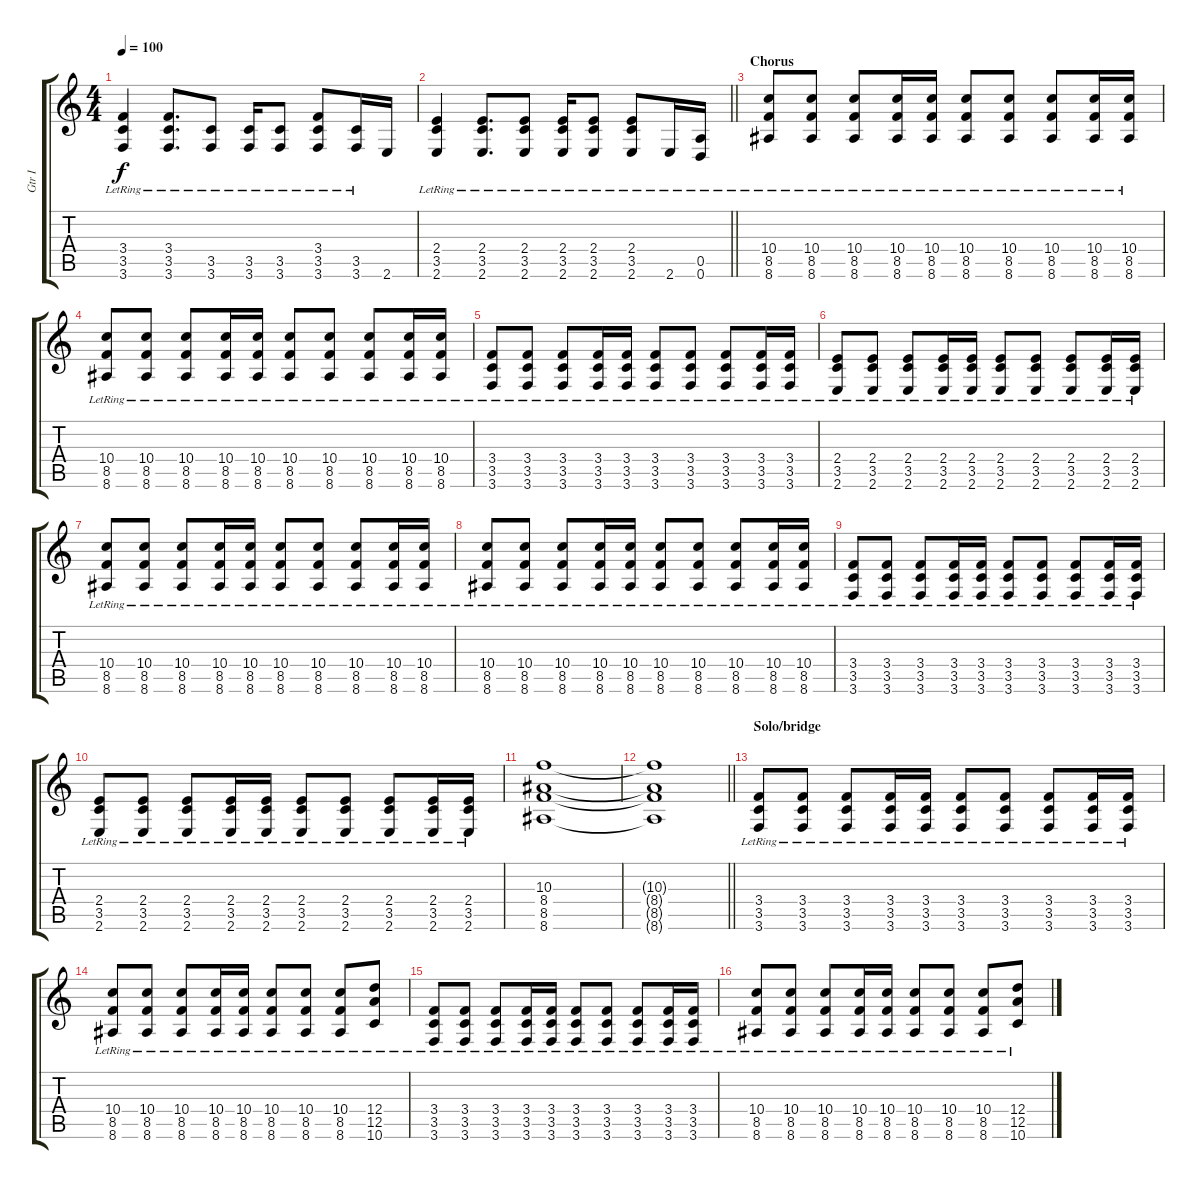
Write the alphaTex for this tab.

\track ("Gtr I" "Gtr I") {instrument electricguitarclean}
\staff {score tabs}
\tuning (E4 B3 G3 D3 A2 D2) {hide}
\ts (4 4)
\tempo 100
\clef g2
\ks c
(3.4{lr} 3.5{lr} 3.6{lr}).4{dy f} (3.4{lr} 3.5{lr} 3.6{lr}).8{d} (3.5{lr} 3.6{lr}).8 (3.5{lr} 3.6{lr}).16 (3.5{lr} 3.6{lr}).8 (3.4{lr} 3.5{lr} 3.6{lr}).8 (3.5{lr} 3.6{lr}).16 2.6.16 |
\barLineRight lightlight
(2.4{lr} 3.5{lr} 2.6{lr}).4 (2.4{lr} 3.5{lr} 2.6{lr}).8{d} (2.4{lr} 3.5{lr} 2.6{lr}).8 (2.4{lr} 3.5{lr} 2.6{lr}).16 (2.4{lr} 3.5{lr} 2.6{lr}).8 (2.4{lr} 3.5{lr} 2.6{lr}).8 2.6{lr}.16 (0.5{lr} 0.6{lr}).16 |
\section ("" "Chorus")
(10.4{lr} 8.5{lr} 8.6{lr}).8 (10.4{lr} 8.5{lr} 8.6{lr}).8 (10.4{lr} 8.5{lr} 8.6{lr}).8 (10.4{lr} 8.5{lr} 8.6{lr}).16 (10.4{lr} 8.5{lr} 8.6{lr}).16 (10.4{lr} 8.5{lr} 8.6{lr}).8 (10.4{lr} 8.5{lr} 8.6{lr}).8 (10.4{lr} 8.5{lr} 8.6{lr}).8 (10.4{lr} 8.5{lr} 8.6{lr}).16 (10.4{lr} 8.5{lr} 8.6{lr}).16 |
(10.4{lr} 8.5{lr} 8.6{lr}).8 (10.4{lr} 8.5{lr} 8.6{lr}).8 (10.4{lr} 8.5{lr} 8.6{lr}).8 (10.4{lr} 8.5{lr} 8.6{lr}).16 (10.4{lr} 8.5{lr} 8.6{lr}).16 (10.4{lr} 8.5{lr} 8.6{lr}).8 (10.4{lr} 8.5{lr} 8.6{lr}).8 (10.4{lr} 8.5{lr} 8.6{lr}).8 (10.4{lr} 8.5{lr} 8.6{lr}).16 (10.4{lr} 8.5{lr} 8.6{lr}).16 |
(3.4{lr} 3.5{lr} 3.6{lr}).8 (3.4{lr} 3.5{lr} 3.6{lr}).8 (3.4{lr} 3.5{lr} 3.6{lr}).8 (3.4{lr} 3.5{lr} 3.6{lr}).16 (3.4{lr} 3.5{lr} 3.6{lr}).16 (3.4{lr} 3.5{lr} 3.6{lr}).8 (3.4{lr} 3.5{lr} 3.6{lr}).8 (3.4{lr} 3.5{lr} 3.6{lr}).8 (3.4{lr} 3.5{lr} 3.6{lr}).16 (3.4{lr} 3.5{lr} 3.6{lr}).16 |
(2.4{lr} 3.5{lr} 2.6{lr}).8 (2.4{lr} 3.5{lr} 2.6{lr}).8 (2.4{lr} 3.5{lr} 2.6{lr}).8 (2.4{lr} 3.5{lr} 2.6{lr}).16 (2.4{lr} 3.5{lr} 2.6{lr}).16 (2.4{lr} 3.5{lr} 2.6{lr}).8 (2.4{lr} 3.5{lr} 2.6{lr}).8 (2.4{lr} 3.5{lr} 2.6{lr}).8 (2.4{lr} 3.5{lr} 2.6{lr}).16 (2.4{lr} 3.5{lr} 2.6{lr}).16 |
(10.4{lr} 8.5{lr} 8.6{lr}).8 (10.4{lr} 8.5{lr} 8.6{lr}).8 (10.4{lr} 8.5{lr} 8.6{lr}).8 (10.4{lr} 8.5{lr} 8.6{lr}).16 (10.4{lr} 8.5{lr} 8.6{lr}).16 (10.4{lr} 8.5{lr} 8.6{lr}).8 (10.4{lr} 8.5{lr} 8.6{lr}).8 (10.4{lr} 8.5{lr} 8.6{lr}).8 (10.4{lr} 8.5{lr} 8.6{lr}).16 (10.4{lr} 8.5{lr} 8.6{lr}).16 |
(10.4{lr} 8.5{lr} 8.6{lr}).8 (10.4{lr} 8.5{lr} 8.6{lr}).8 (10.4{lr} 8.5{lr} 8.6{lr}).8 (10.4{lr} 8.5{lr} 8.6{lr}).16 (10.4{lr} 8.5{lr} 8.6{lr}).16 (10.4{lr} 8.5{lr} 8.6{lr}).8 (10.4{lr} 8.5{lr} 8.6{lr}).8 (10.4{lr} 8.5{lr} 8.6{lr}).8 (10.4{lr} 8.5{lr} 8.6{lr}).16 (10.4{lr} 8.5{lr} 8.6{lr}).16 |
(3.4{lr} 3.5{lr} 3.6{lr}).8 (3.4{lr} 3.5{lr} 3.6{lr}).8 (3.4{lr} 3.5{lr} 3.6{lr}).8 (3.4{lr} 3.5{lr} 3.6{lr}).16 (3.4{lr} 3.5{lr} 3.6{lr}).16 (3.4{lr} 3.5{lr} 3.6{lr}).8 (3.4{lr} 3.5{lr} 3.6{lr}).8 (3.4{lr} 3.5{lr} 3.6{lr}).8 (3.4{lr} 3.5{lr} 3.6{lr}).16 (3.4{lr} 3.5{lr} 3.6{lr}).16 |
(2.4{lr} 3.5{lr} 2.6{lr}).8 (2.4{lr} 3.5{lr} 2.6{lr}).8 (2.4{lr} 3.5{lr} 2.6{lr}).8 (2.4{lr} 3.5{lr} 2.6{lr}).16 (2.4{lr} 3.5{lr} 2.6{lr}).16 (2.4{lr} 3.5{lr} 2.6{lr}).8 (2.4{lr} 3.5{lr} 2.6{lr}).8 (2.4{lr} 3.5{lr} 2.6{lr}).8 (2.4{lr} 3.5{lr} 2.6{lr}).16 (2.4{lr} 3.5{lr} 2.6{lr}).16 |
(10.3 8.4 8.5 8.6).1 |
\barLineRight lightlight
(10.3{t} 8.4{t} 8.5{t} 8.6{t}).1 |
\section ("" "Solo/bridge")
(3.4{lr} 3.5{lr} 3.6{lr}).8{volume 10} (3.4{lr} 3.5{lr} 3.6{lr}).8 (3.4{lr} 3.5{lr} 3.6{lr}).8 (3.4{lr} 3.5{lr} 3.6{lr}).16 (3.4{lr} 3.5{lr} 3.6{lr}).16 (3.4{lr} 3.5{lr} 3.6{lr}).8 (3.4{lr} 3.5{lr} 3.6{lr}).8 (3.4{lr} 3.5{lr} 3.6{lr}).8 (3.4{lr} 3.5{lr} 3.6{lr}).16 (3.4{lr} 3.5{lr} 3.6{lr}).16 |
(10.4{lr} 8.5{lr} 8.6{lr}).8 (10.4{lr} 8.5{lr} 8.6{lr}).8 (10.4{lr} 8.5{lr} 8.6{lr}).8 (10.4{lr} 8.5{lr} 8.6{lr}).16 (10.4{lr} 8.5{lr} 8.6{lr}).16 (10.4{lr} 8.5{lr} 8.6{lr}).8 (10.4{lr} 8.5{lr} 8.6{lr}).8 (10.4{lr} 8.5{lr} 8.6{lr}).8 (12.4{lr} 12.5{lr} 10.6{lr}).8 |
(3.4{lr} 3.5{lr} 3.6{lr}).8 (3.4{lr} 3.5{lr} 3.6{lr}).8 (3.4{lr} 3.5{lr} 3.6{lr}).8 (3.4{lr} 3.5{lr} 3.6{lr}).16 (3.4{lr} 3.5{lr} 3.6{lr}).16 (3.4{lr} 3.5{lr} 3.6{lr}).8 (3.4{lr} 3.5{lr} 3.6{lr}).8 (3.4{lr} 3.5{lr} 3.6{lr}).8 (3.4{lr} 3.5{lr} 3.6{lr}).16 (3.4{lr} 3.5{lr} 3.6{lr}).16 |
(10.4{lr} 8.5{lr} 8.6{lr}).8 (10.4{lr} 8.5{lr} 8.6{lr}).8 (10.4{lr} 8.5{lr} 8.6{lr}).8 (10.4{lr} 8.5{lr} 8.6{lr}).16 (10.4{lr} 8.5{lr} 8.6{lr}).16 (10.4{lr} 8.5{lr} 8.6{lr}).8 (10.4{lr} 8.5{lr} 8.6{lr}).8 (10.4{lr} 8.5{lr} 8.6{lr}).8 (12.4{lr} 12.5{lr} 10.6{lr}).8
